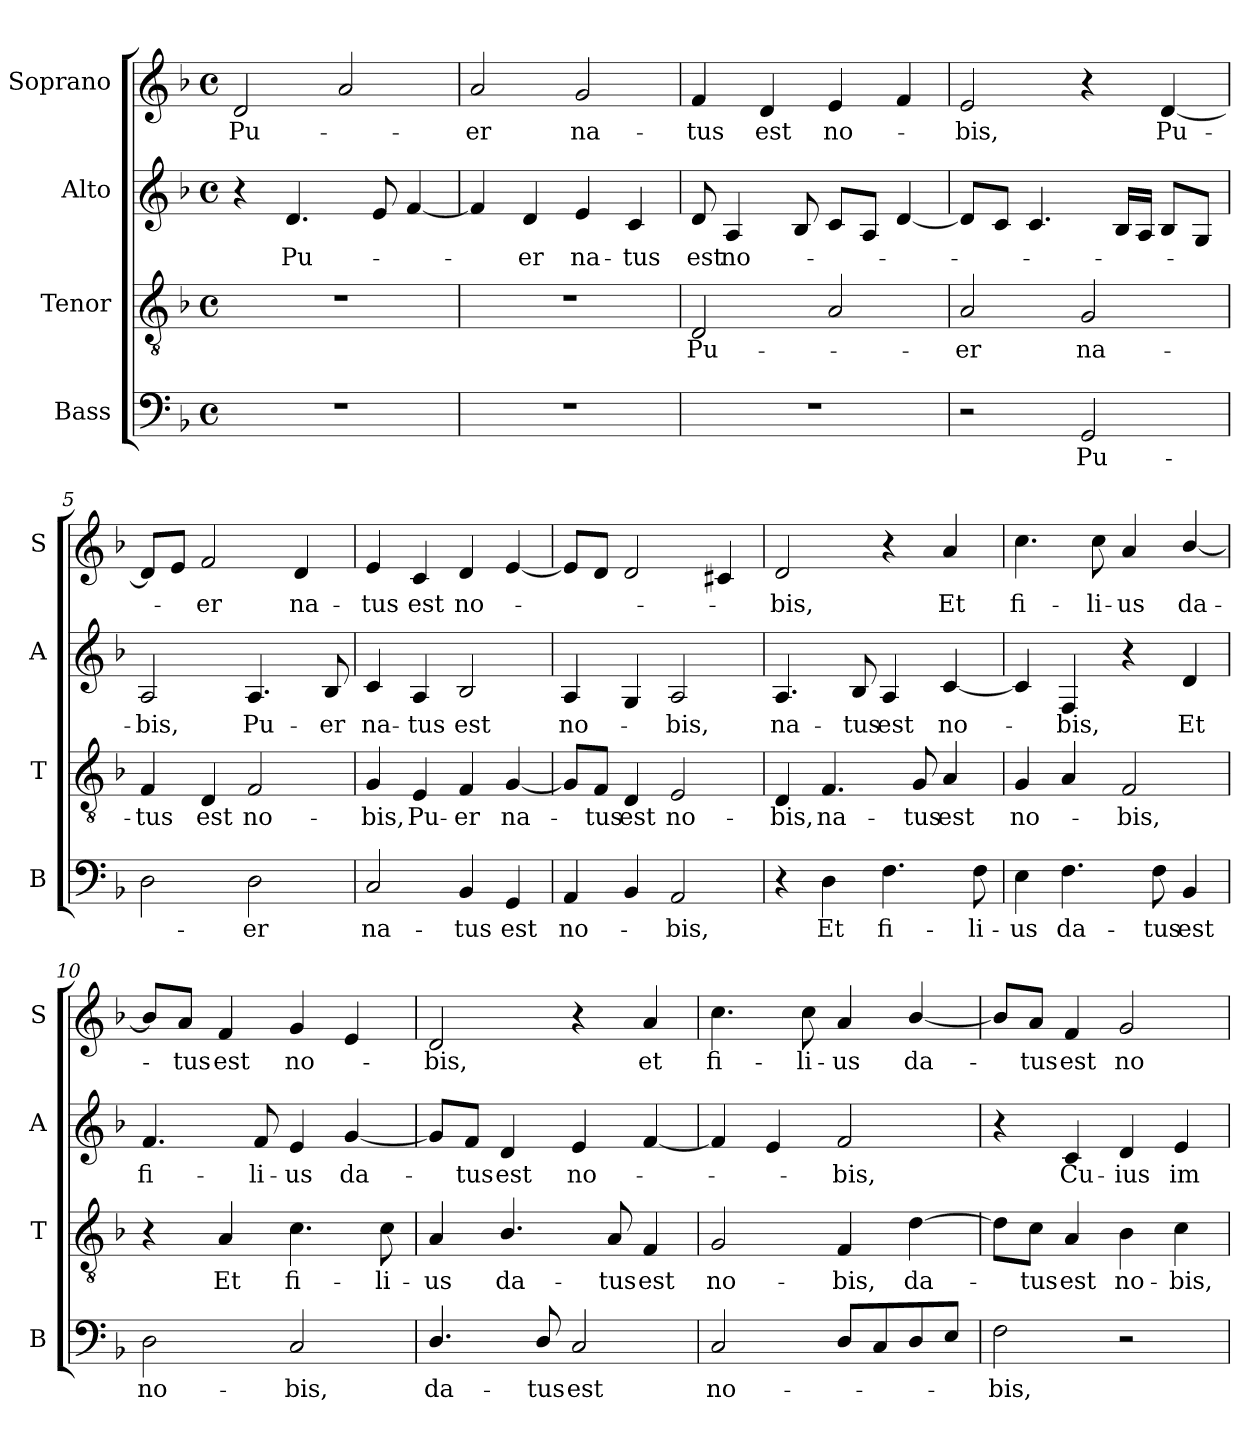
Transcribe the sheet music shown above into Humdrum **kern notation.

**kern	**text	**kern	**text	**kern	**text	**kern	**text
*part4	*part4	*part3	*part3	*part2	*part2	*part1	*part1
*staff4	*staff4	*staff3	*staff3	*staff2	*staff2	*staff1	*staff1
*I"Bass	*	*I"Tenor	*	*I"Alto	*	*I"Soprano	*
*I'B	*	*I'T	*	*I'A	*	*I'S	*
*clefF4	*	*clefGv2	*	*clefG2	*	*clefG2	*
*k[b-]	*	*k[b-]	*	*k[b-]	*	*k[b-]	*
*F:	*	*F:	*	*F:	*	*F:	*
*M4/4	*	*M4/4	*	*M4/4	*	*M4/4	*
*met(c)	*	*met(c)	*	*met(c)	*	*met(c)	*
=1	=1	=1	=1	=1	=1	=1	=1
!	!	!	!	!	!	!	!LO:LY:b
1r	.	1r	.	4r	.	2d/	Pu-
!	!	!	!	!	!LO:LY:b	!	!
.	.	.	.	4.d/	Pu-	.	.
.	.	.	.	.	.	2a/	.
.	.	.	.	8e/	.	.	.
.	.	.	.	[4f/	.	.	.
=2	=2	=2	=2	=2	=2	=2	=2
!	!	!	!	!	!	!	!LO:LY:b
1r	.	1r	.	4f/]	.	2a/	-er
!	!	!	!	!	!LO:LY:b	!	!
.	.	.	.	4d/	-er	.	.
!	!	!	!	!	!LO:LY:b	!	!LO:LY:b
.	.	.	.	4e/	na-	2g/	na-
!	!	!	!	!	!LO:LY:b	!	!
.	.	.	.	4c/	-tus	.	.
=3	=3	=3	=3	=3	=3	=3	=3
!	!	!	!LO:LY:b	!	!LO:LY:b	!	!LO:LY:b
1r	.	2D/	Pu-	8d/	est	4f/	-tus
!	!	!	!	!	!LO:LY:b	!	!
.	.	.	.	4A/	no-	.	.
!	!	!	!	!	!	!	!LO:LY:b
.	.	.	.	.	.	4d/	est
.	.	.	.	8B-/	.	.	.
!	!	!	!	!	!	!	!LO:LY:b
.	.	2A/	.	8c/L	.	4e/	no-
.	.	.	.	8A/J	.	.	.
.	.	.	.	[4d/	.	4f/	.
=4	=4	=4	=4	=4	=4	=4	=4
!	!	!	!LO:LY:b	!	!	!	!LO:LY:b
2r	.	2A/	-er	8d/L]	.	2e/	-bis,
.	.	.	.	8c/J	.	.	.
.	.	.	.	4.c/	.	.	.
!	!LO:LY:b	!	!LO:LY:b	!	!	!	!
2GG/	Pu-	2G/	na-	.	.	4r	.
.	.	.	.	16B-/LL	.	.	.
.	.	.	.	16A/JJ	.	.	.
!	!	!	!	!	!	!	!LO:LY:b
.	.	.	.	8B-/L	.	[4d/	Pu-
.	.	.	.	8G/J	.	.	.
=5	=5	=5	=5	=5	=5	=5	=5
!	!	!	!LO:LY:b	!	!LO:LY:b	!	!
2D\	.	4F/	-tus	2A/	-bis,	8d/L]	.
.	.	.	.	.	.	8e/J	.
!	!	!	!LO:LY:b	!	!	!	!LO:LY:b
.	.	4D/	est	.	.	2f/	-er
!	!LO:LY:b	!	!LO:LY:b	!	!LO:LY:b	!	!
2D\	-er	2F/	no-	4.A/	Pu-	.	.
!	!	!	!	!	!	!	!LO:LY:b
.	.	.	.	.	.	4d/	na-
!	!	!	!	!	!LO:LY:b	!	!
.	.	.	.	8B-/	-er	.	.
=6	=6	=6	=6	=6	=6	=6	=6
!	!LO:LY:b	!	!LO:LY:b	!	!LO:LY:b	!	!LO:LY:b
2C/	na-	4G/	-bis,	4c/	na-	4e/	-tus
!	!	!	!LO:LY:b	!	!LO:LY:b	!	!LO:LY:b
.	.	4E/	Pu-	4A/	-tus	4c/	est
!	!LO:LY:b	!	!LO:LY:b	!	!LO:LY:b	!	!LO:LY:b
4BB-/	-tus	4F/	-er	2B-/	est	4d/	no-
!	!LO:LY:b	!	!LO:LY:b	!	!	!	!
4GG/	est	[4G/	na-	.	.	[4e/	.
!!LO:LB:g=z
=7	=7	=7	=7	=7	=7	=7	=7
!	!LO:LY:b	!	!	!	!LO:LY:b	!	!LO:LY:b
4AA/	no-	8G/L]	.	4A/	no-	8e/L]	-­-
!	!	!	!LO:LY:b	!	!	!	!
.	.	8F/J	-tus	.	.	8d/J	.
!	!	!	!LO:LY:b	!	!	!	!
4BB-/	.	4D/	est	4G/	.	2d/	.
!	!LO:LY:b	!	!LO:LY:b	!	!LO:LY:b	!	!
2AA/	-bis,	2E/	no-	2A/	-bis,	.	.
.	.	.	.	.	.	4c#X/	.
=8	=8	=8	=8	=8	=8	=8	=8
!	!	!	!LO:LY:b	!	!LO:LY:b	!	!LO:LY:b
4r	.	4D/	-bis,	4.A/	na-	2d/	-bis,
!	!LO:LY:b	!	!LO:LY:b	!	!	!	!
4D\	Et	4.F/	na-	.	.	.	.
!	!	!	!	!	!LO:LY:b	!	!
.	.	.	.	8B-/	-tus	.	.
!	!LO:LY:b	!	!	!	!LO:LY:b	!	!
4.F\	fi-	.	.	4A/	est	4r	.
!	!	!	!LO:LY:b	!	!	!	!
.	.	8G/	-tus	.	.	.	.
!	!	!	!LO:LY:b	!	!LO:LY:b	!	!LO:LY:b
.	.	4A/	est	[4c/	no-	4a/	Et
!	!LO:LY:b	!	!	!	!	!	!
8F\	-li-	.	.	.	.	.	.
=9	=9	=9	=9	=9	=9	=9	=9
!	!LO:LY:b	!	!LO:LY:b	!	!	!	!LO:LY:b
4E\	-us	4G/	no-	4c/]	.	4.cc\	fi-
!	!LO:LY:b	!	!	!	!LO:LY:b	!	!
4.F\	da-	4A/	.	4F/	-bis,	.	.
!	!	!	!	!	!	!	!LO:LY:b
.	.	.	.	.	.	8cc\	-li-
!	!	!	!LO:LY:b	!	!	!	!LO:LY:b
.	.	2F/	-bis,	4r	.	4a/	-us
!	!LO:LY:b	!	!	!	!	!	!
8F\	-tus	.	.	.	.	.	.
!	!LO:LY:b	!	!	!	!LO:LY:b	!	!LO:LY:b
4BB-/	est	.	.	4d/	Et	[4b-/	da-
=10	=10	=10	=10	=10	=10	=10	=10
!	!LO:LY:b	!	!	!	!LO:LY:b	!	!
2D\	no-	4r	.	4.f/	fi-	8b-/L]	.
!	!	!	!	!	!	!	!LO:LY:b
.	.	.	.	.	.	8a/J	-tus
!	!	!	!LO:LY:b	!	!	!	!LO:LY:b
.	.	4A/	Et	.	.	4f/	est
!	!	!	!	!	!LO:LY:b	!	!
.	.	.	.	8f/	-li-	.	.
!	!LO:LY:b	!	!LO:LY:b	!	!LO:LY:b	!	!LO:LY:b
2C/	-bis,	4.c\	fi-	4e/	-us	4g/	no-
!	!	!	!	!	!LO:LY:b	!	!
.	.	.	.	[4g/	da-	4e/	.
!	!	!	!LO:LY:b	!	!	!	!
.	.	8c\	-li-	.	.	.	.
=11	=11	=11	=11	=11	=11	=11	=11
!	!LO:LY:b	!	!LO:LY:b	!	!	!	!LO:LY:b
4.D/	da-	4A/	-us	8g/L]	.	2d/	-bis,
!	!	!	!	!	!LO:LY:b	!	!
.	.	.	.	8f/J	-tus	.	.
!	!	!	!LO:LY:b	!	!LO:LY:b	!	!
.	.	4.B-/	da-	4d/	est	.	.
!	!LO:LY:b	!	!	!	!	!	!
8D/	-tus	.	.	.	.	.	.
!	!LO:LY:b	!	!	!	!LO:LY:b	!	!
2C/	est	.	.	4e/	no-	4r	.
!	!	!	!LO:LY:b	!	!	!	!
.	.	8A/	-tus	.	.	.	.
!	!	!	!LO:LY:b	!	!	!	!LO:LY:b
.	.	4F/	est	[4f/	.	4a/	et
=12	=12	=12	=12	=12	=12	=12	=12
!	!LO:LY:b	!	!LO:LY:b	!	!	!	!LO:LY:b
2C/	no-	2G/	no-	4f/]	.	4.cc\	fi-
.	.	.	.	4e/	.	.	.
!	!	!	!	!	!	!	!LO:LY:b
.	.	.	.	.	.	8cc\	-li-
!	!	!	!LO:LY:b	!	!LO:LY:b	!	!LO:LY:b
8D/L	.	4F/	-bis,	2f/	-bis,	4a/	-us
8C/	.	.	.	.	.	.	.
!	!	!	!LO:LY:b	!	!	!	!LO:LY:b
8D/	.	[4d\	da-	.	.	[4b-/	da-
8E/J	.	.	.	.	.	.	.
!!LO:LB:g=z
=13	=13	=13	=13	=13	=13	=13	=13
!	!LO:LY:b	!	!	!	!	!	!
2F\	-bis,	8d\L]	.	4r	.	8b-/L]	.
!	!	!	!LO:LY:b	!	!	!	!LO:LY:b
.	.	8c\J	-tus	.	.	8a/J	-tus
!	!	!	!LO:LY:b	!	!LO:LY:b	!	!LO:LY:b
.	.	4A/	est	4c/	Cu-	4f/	est
!	!	!	!LO:LY:b	!	!LO:LY:b	!	!LO:LY:b
2r	.	4B-\	no-	4d/	-ius	2g/	no-
!	!	!	!LO:LY:b	!	!LO:LY:b	!	!
.	.	4c\	-bis,	4e/	im-	.	.
=	=	=	=	=	=	=	=
*-	*-	*-	*-	*-	*-	*-	*-
